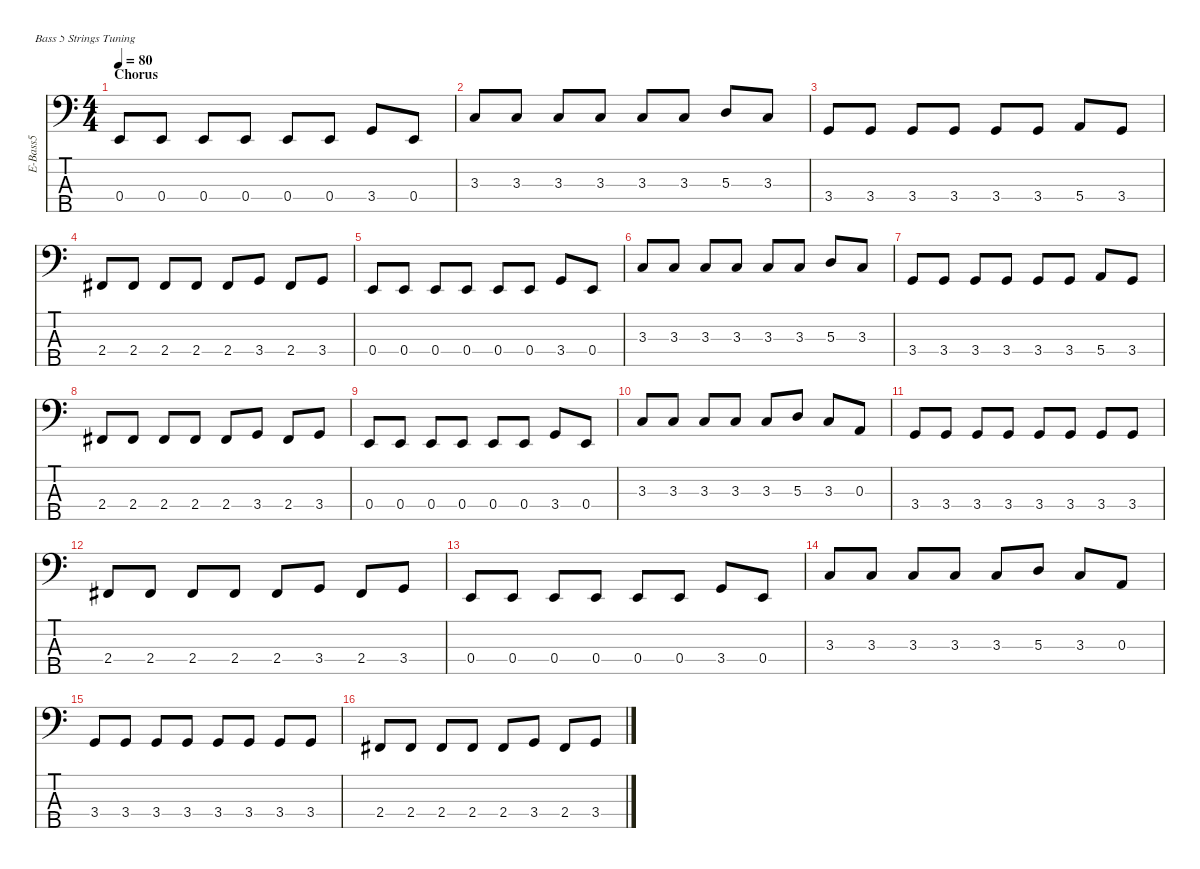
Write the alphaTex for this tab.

\hideDynamics
\bracketExtendMode nobrackets
\otherSystemsTrackNameOrientation horizontal
\track ("Bass" "E-Bass5") {instrument electricbasspick}
\staff {score tabs}
\tuning (G2 D2 A1 E1 B0)
\ts (4 4)
\section ("" "Chorus")
\tempo 80
\clef f4
\ks c
0.4.8{dy f beam Up} 0.4.8{beam Up} 0.4.8{beam Up} 0.4.8{beam Up} 0.4.8{beam Up} 0.4.8{beam Up} 3.4.8{beam Up} 0.4.8{beam Up} |
3.3.8{beam Up} 3.3.8{beam Up} 3.3.8{beam Up} 3.3.8{beam Up} 3.3.8{beam Up} 3.3.8{beam Up} 5.3.8{beam Up} 3.3.8{beam Up} |
3.4.8{beam Up} 3.4.8{beam Up} 3.4.8{beam Up} 3.4.8{beam Up} 3.4.8{beam Up} 3.4.8{beam Up} 5.4.8{beam Up} 3.4.8{beam Up} |
2.4{acc #}.8{beam Up} 2.4{acc #}.8{beam Up} 2.4{acc #}.8{beam Up} 2.4{acc #}.8{beam Up} 2.4{acc #}.8{beam Up} 3.4.8{beam Up} 2.4{acc #}.8{beam Up} 3.4.8{beam Up} |
0.4.8{beam Up} 0.4.8{beam Up} 0.4.8{beam Up} 0.4.8{beam Up} 0.4.8{beam Up} 0.4.8{beam Up} 3.4.8{beam Up} 0.4.8{beam Up} |
3.3.8{beam Up} 3.3.8{beam Up} 3.3.8{beam Up} 3.3.8{beam Up} 3.3.8{beam Up} 3.3.8{beam Up} 5.3.8{beam Up} 3.3.8{beam Up} |
3.4.8{beam Up} 3.4.8{beam Up} 3.4.8{beam Up} 3.4.8{beam Up} 3.4.8{beam Up} 3.4.8{beam Up} 5.4.8{beam Up} 3.4.8{beam Up} |
2.4{acc #}.8{beam Up} 2.4{acc #}.8{beam Up} 2.4{acc #}.8{beam Up} 2.4{acc #}.8{beam Up} 2.4{acc #}.8{beam Up} 3.4.8{beam Up} 2.4{acc #}.8{beam Up} 3.4.8{beam Up} |
0.4.8{beam Up} 0.4.8{beam Up} 0.4.8{beam Up} 0.4.8{beam Up} 0.4.8{beam Up} 0.4.8{beam Up} 3.4.8{beam Up} 0.4.8{beam Up} |
3.3.8{beam Up} 3.3.8{beam Up} 3.3.8{beam Up} 3.3.8{beam Up} 3.3.8{beam Up} 5.3.8{beam Up} 3.3.8{beam Up} 0.3.8{beam Up} |
3.4.8{beam Up} 3.4.8{beam Up} 3.4.8{beam Up} 3.4.8{beam Up} 3.4.8{beam Up} 3.4.8{beam Up} 3.4.8{beam Up} 3.4.8{beam Up} |
2.4{acc #}.8{beam Up} 2.4{acc #}.8{beam Up} 2.4{acc #}.8{beam Up} 2.4{acc #}.8{beam Up} 2.4{acc #}.8{beam Up} 3.4.8{beam Up} 2.4{acc #}.8{beam Up} 3.4.8{beam Up} |
0.4.8{beam Up} 0.4.8{beam Up} 0.4.8{beam Up} 0.4.8{beam Up} 0.4.8{beam Up} 0.4.8{beam Up} 3.4.8{beam Up} 0.4.8{beam Up} |
3.3.8{beam Up} 3.3.8{beam Up} 3.3.8{beam Up} 3.3.8{beam Up} 3.3.8{beam Up} 5.3.8{beam Up} 3.3.8{beam Up} 0.3.8{beam Up} |
3.4.8{beam Up} 3.4.8{beam Up} 3.4.8{beam Up} 3.4.8{beam Up} 3.4.8{beam Up} 3.4.8{beam Up} 3.4.8{beam Up} 3.4.8{beam Up} |
2.4{acc #}.8{beam Up} 2.4{acc #}.8{beam Up} 2.4{acc #}.8{beam Up} 2.4{acc #}.8{beam Up} 2.4{acc #}.8{beam Up} 3.4.8{beam Up} 2.4{acc #}.8{beam Up} 3.4.8{beam Up}
